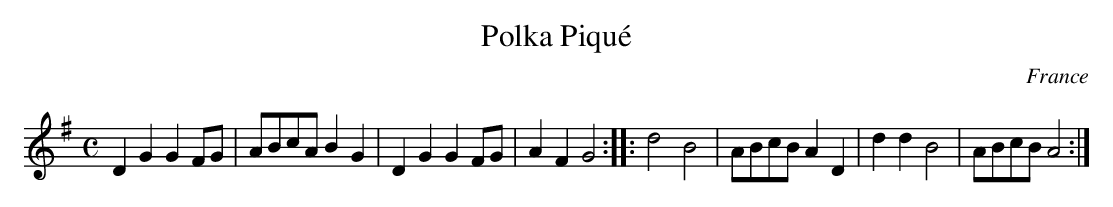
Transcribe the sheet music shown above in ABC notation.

X:1
T:Polka Piqu\'e
O:France
M:C
K:G
D2G2G2FG|ABcAB2G2|D2G2G2FG|A2F2G4::\
d4B4|ABcBA2D2|d2d2B4|ABcBA4:|
